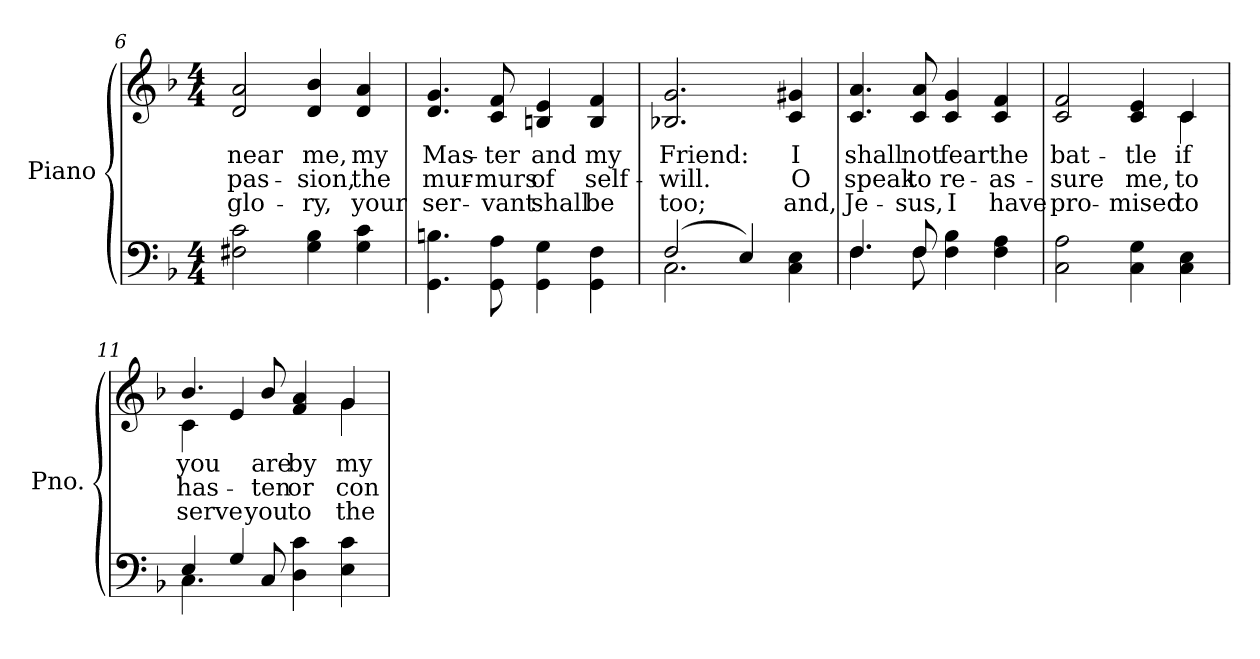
**kern	**kern	**text	**text	**text
*part2	*part1	*part1	*part1	*part1
*staff2	*staff1	*staff1	*staff1	*staff1
*I"Piano	*I"Piano	*	*	*
*I'Pno.	*I'Pno.	*	*	*
*clefF4	*clefG2	*	*	*
*k[b-]	*k[b-]	*	*	*
*F:	*F:	*	*	*
*M4/4	*M4/4	*	*	*
=6	=6	=6	=6	=6
!	!	!LO:LY:b:color=#000000	!LO:LY:b:color=#000000	!LO:LY:b:color=#000000
2F#Xi\ 2ci	2di/ 2ai	near	pas-	glo-
!	!	!LO:LY:b:color=#000000	!LO:LY:b:color=#000000	!LO:LY:b:color=#000000
4Gi\ 4B-i	4di/ 4b-i	me,	-sion,	-ry,
!	!	!LO:LY:b:color=#000000	!LO:LY:b:color=#000000	!LO:LY:b:color=#000000
4Gi\ 4ci	4di/ 4ai	my	the	your
=7	=7	=7	=7	=7
!	!	!LO:LY:b:color=#000000	!LO:LY:b:color=#000000	!LO:LY:b:color=#000000
4.GGi\ 4.Bni	4.di/ 4.gi	Mas-	mur-	ser-
!	!	!LO:LY:b:color=#000000	!LO:LY:b:color=#000000	!LO:LY:b:color=#000000
8GGi\ 8Ai	8ci/ 8fi	-ter	-murs	-vant
!	!	!LO:LY:b:color=#000000	!LO:LY:b:color=#000000	!LO:LY:b:color=#000000
4GGi\ 4Gi	4Bni/ 4ei	and	of	shall
!	!	!LO:LY:b:color=#000000	!LO:LY:b:color=#000000	!LO:LY:b:color=#000000
4GGi\ 4Fi	4Bi/ 4fi	my	self-	be
=8	=8	=8	=8	=8
*^	*	*	*	*
!	!	!	!LO:LY:b:color=#000000	!LO:LY:b:color=#000000	!LO:LY:b:color=#000000
(2Fi/	2.Ci\	2.B-Xi/ 2.gi	Friend:	-will.	too;
4Ei/)	.	.	.	.	.
!	!	!	!LO:LY:b:color=#000000	!LO:LY:b:color=#000000	!LO:LY:b:color=#000000
4Ci\ 4Ei	4ryy	4ci/ 4g#Xi	I	O	and,
!!LO:LB:g=z
=9	=9	=9	=9	=9	=9
!	!	!	!LO:LY:b:color=#000000	!LO:LY:b:color=#000000	!LO:LY:b:color=#000000
4.Fi/	4.Fi\	4.ci/ 4.ai	shall	speak	Je-
!	!	!	!LO:LY:b:color=#000000	!LO:LY:b:color=#000000	!LO:LY:b:color=#000000
8Fi/	8Fi\	8ci/ 8ai	not	to	-sus,
!	!	!	!LO:LY:b:color=#000000	!LO:LY:b:color=#000000	!LO:LY:b:color=#000000
4Fi\ 4B-i	2ryy	4ci/ 4gi	fear	re-	I
!	!	!	!LO:LY:b:color=#000000	!LO:LY:b:color=#000000	!LO:LY:b:color=#000000
4Fi\ 4Ai	.	4ci/ 4fi	the	-as-	have
*v	*v	*	*	*	*
=10	=10	=10	=10	=10
!	!	!LO:LY:b:color=#000000	!LO:LY:b:color=#000000	!LO:LY:b:color=#000000
*	*^	*	*	*
2Ci\ 2Ai	2ci/ 2fi	2.ryy	bat-	-sure	pro-
!	!	!	!LO:LY:b:color=#000000	!LO:LY:b:color=#000000	!LO:LY:b:color=#000000
4Ci\ 4Gi	4ci/ 4ei	.	-tle	me,	-mised
!	!	!	!LO:LY:b:color=#000000	!LO:LY:b:color=#000000	!LO:LY:b:color=#000000
4Ci\ 4Ei	4ci/	4ci\	if	to	to
=11	=11	=11	=11	=11	=11
*^	*	*	*	*	*
!	!	!	!	!LO:LY:b:color=#000000	!LO:LY:b:color=#000000	!LO:LY:b:color=#000000
4Ei/	4.Ci\	4.b-i/	4ci\	you	has-	serve
4Gi/	.	.	4ei/	.	.	.
!	!	!	!	!LO:LY:b:color=#000000	!LO:LY:b:color=#000000	!LO:LY:b:color=#000000
.	8Ci/	8b-i/	.	are	-ten	you
!	!	!	!	!LO:LY:b:color=#000000	!LO:LY:b:color=#000000	!LO:LY:b:color=#000000
4Di\ 4ci	2ryy	4fi/ 4ai	4ryy	by	or	to
!	!	!	!	!LO:LY:b:color=#000000	!LO:LY:b:color=#000000	!LO:LY:b:color=#000000
4Ei\ 4ci	.	4gi/	4gi\	my	con-	the
*v	*v	*	*	*	*	*
*	*v	*v	*	*	*
=	=	=	=	=
*-	*-	*-	*-	*-
